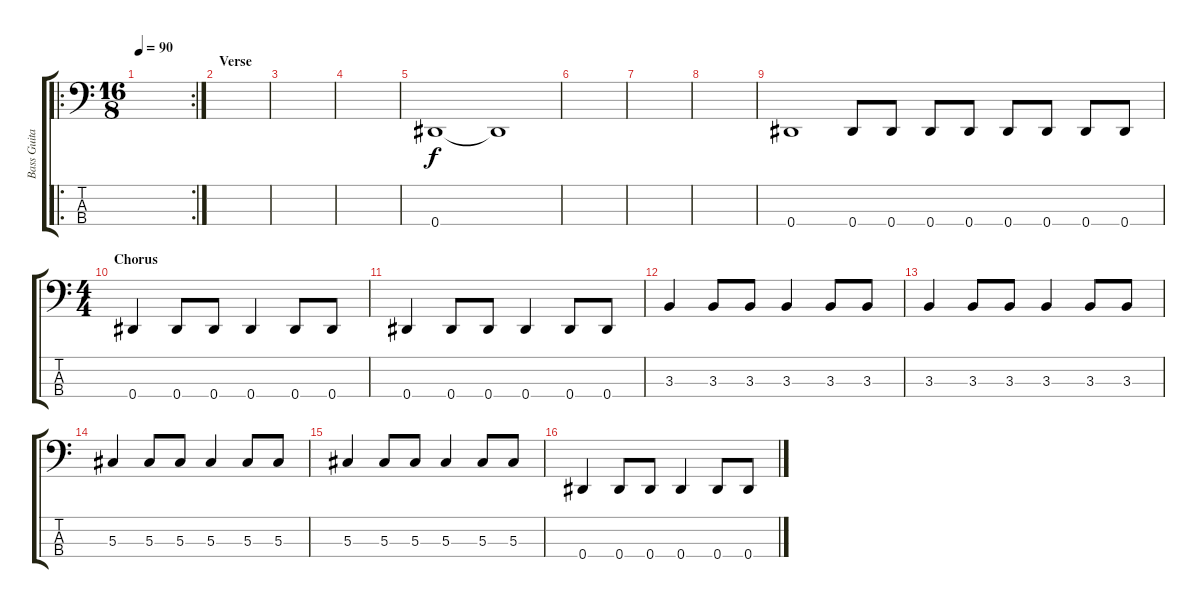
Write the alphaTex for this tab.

\track ("Bass Guitar" "Bass Guita") {instrument electricbasspick}
\staff {score tabs}
\tuning (Gb2 Db2 Ab1 Eb1) {hide}
\ro
\rc 2
\ts (16 8)
\tempo 90
\clef f4
\ks c
|
\section ("" "Verse")
|
|
|
0.4.1 0.4{t}.1 |
|
|
|
0.4.1 0.4.8 0.4.8 0.4.8 0.4.8 0.4.8 0.4.8 0.4.8 0.4.8 |
\ts (4 4)
\section ("" "Chorus")
0.4.4 0.4.8 0.4.8 0.4.4 0.4.8 0.4.8 |
0.4.4 0.4.8 0.4.8 0.4.4 0.4.8 0.4.8 |
3.3.4 3.3.8 3.3.8 3.3.4 3.3.8 3.3.8 |
3.3.4 3.3.8 3.3.8 3.3.4 3.3.8 3.3.8 |
5.3.4 5.3.8 5.3.8 5.3.4 5.3.8 5.3.8 |
5.3.4 5.3.8 5.3.8 5.3.4 5.3.8 5.3.8 |
0.4.4 0.4.8 0.4.8 0.4.4 0.4.8 0.4.8
